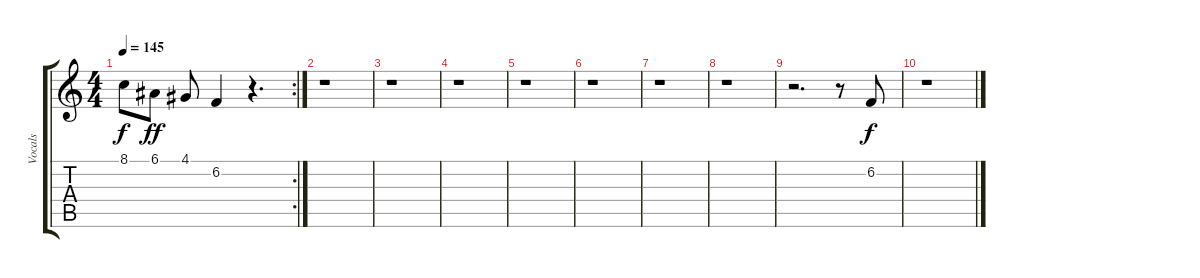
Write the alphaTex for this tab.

\track ("Vocals" "Vocals") {instrument choiraahs}
\staff {score tabs}
\tuning (E4 B3 G3 D3 A2 E2) {hide}
\rc 2
\ts (4 4)
\tempo 145
\clef g2
\ks c
8.1{t}.8{dy f} 6.1.8{dy ff} 4.1.8 6.2.4 r.4{d} |
r.1 |
r.1 |
r.1 |
r.1 |
r.1 |
r.1 |
r.1 |
r.2{d} r.8 6.2.8{dy f} |
r.1
